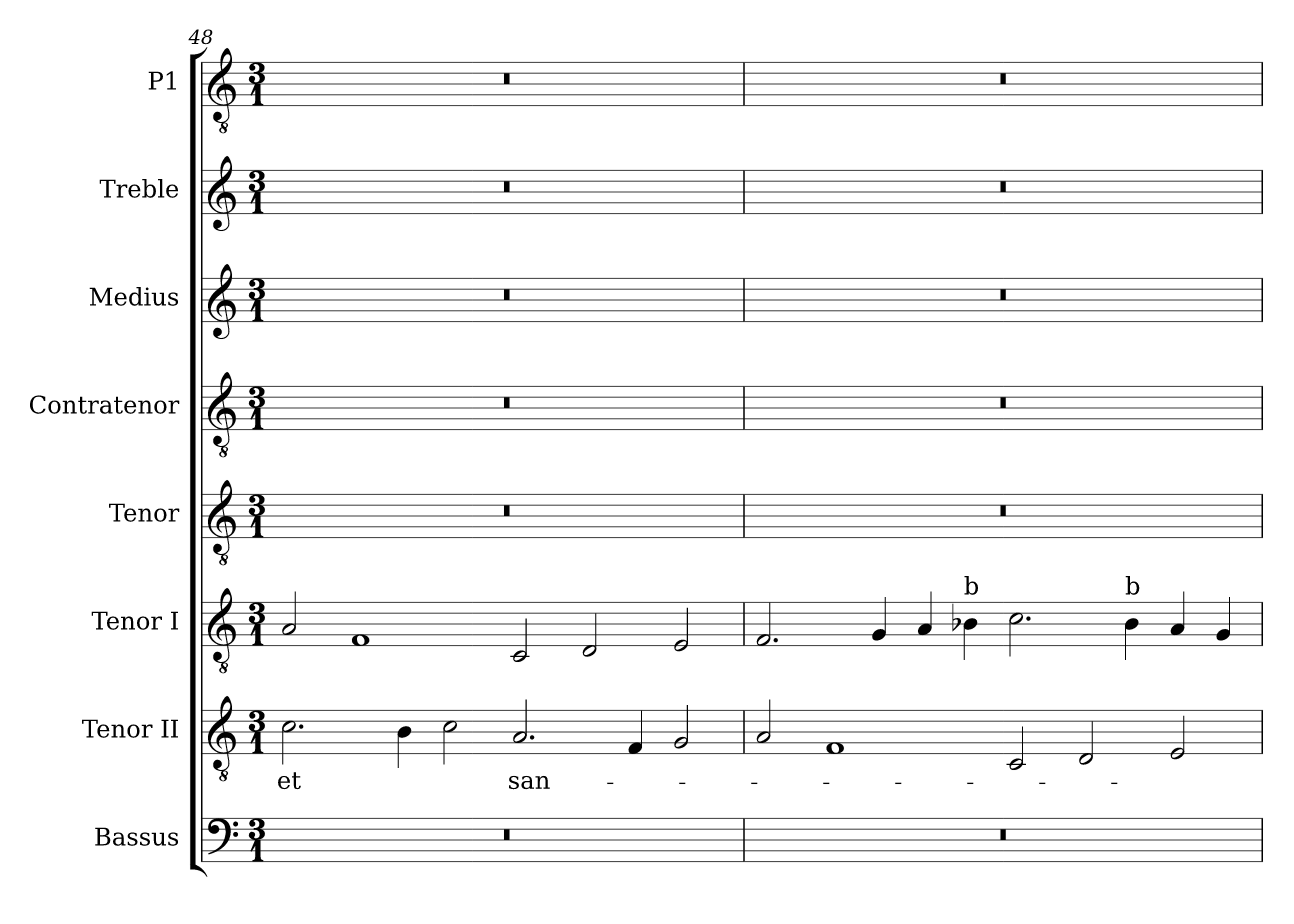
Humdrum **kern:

**kern	**kern	**text	**kern	**kern	**kern	**kern	**kern	**kern
*part8	*part7	*part7	*part6	*part5	*part4	*part3	*part2	*part1
*staff8	*staff7	*staff7	*staff6	*staff5	*staff4	*staff3	*staff2	*staff1
*I"Bassus	*I"Tenor II	*	*I"Tenor I	*I"Tenor	*I"Contratenor	*I"Medius	*I"Treble	*I"P1
*I'B.	*I'T II.	*	*I'T I.	*I'T.	*I'Ct.	*I'M.	*I'Tr.	*
*clefF4	*clefGv2	*	*clefGv2	*clefGv2	*clefGv2	*clefG2	*clefG2	*clefGv2
*	*ITrd7c12	*	*ITrd7c12	*ITrd7c12	*ITrd7c12	*	*	*ITrd7c12
*k[]	*k[]	*	*k[]	*k[]	*k[]	*k[]	*k[]	*k[]
*C:	*C:	*	*C:	*C:	*C:	*C:	*C:	*C:
*M3/1	*M3/1	*	*M3/1	*M3/1	*M3/1	*M3/1	*M3/1	*M3/1
=48	=48	=48	=48	=48	=48	=48	=48	=48
!LO:N:vis=1	!	!	!	!	!	!	!	!
!	!	!LO:LY:b:color=#000000	!	!LO:N:vis=1	!LO:N:vis=1	!LO:N:vis=1	!LO:N:vis=1	!LO:N:vis=1
0.r	2.Ci\	et	2AAi/	0.r	0.r	0.r	0.r	0.r
.	.	.	1FFi	.	.	.	.	.
.	4BBi\	.	.	.	.	.	.	.
.	2Ci\	.	.	.	.	.	.	.
!	!	!LO:LY:b:color=#000000	!	!	!	!	!	!
.	2.AAi/	san-	2CCi/	.	.	.	.	.
.	.	.	2DDi/	.	.	.	.	.
.	4FFi/	.	.	.	.	.	.	.
.	2GGi/	.	2EEi/	.	.	.	.	.
=49`	=49`	=49`	=49`	=49`	=49`	=49`	=49`	=49`
!LO:N:vis=1	!	!	!	!LO:N:vis=1	!LO:N:vis=1	!LO:N:vis=1	!LO:N:vis=1	!LO:N:vis=1
0.r	2AAi/	.	2.FFi/	0.r	0.r	0.r	0.r	0.r
.	1FFi	.	.	.	.	.	.	.
.	.	.	4GGi/	.	.	.	.	.
.	.	.	4AAi/	.	.	.	.	.
!	!	!	!LO:TX:a:t=b	!	!	!	!	!
.	.	.	4BB-i\	.	.	.	.	.
.	2CCi/	.	2.Ci\	.	.	.	.	.
.	2DDi/	.	.	.	.	.	.	.
!	!	!	!LO:TX:a:t=b	!	!	!	!	!
.	.	.	4BB-i\	.	.	.	.	.
.	2EEi/	.	4AAi/	.	.	.	.	.
.	.	.	4GGi/	.	.	.	.	.
=`	=`	=`	=`	=`	=`	=`	=`	=`
*-	*-	*-	*-	*-	*-	*-	*-	*-
